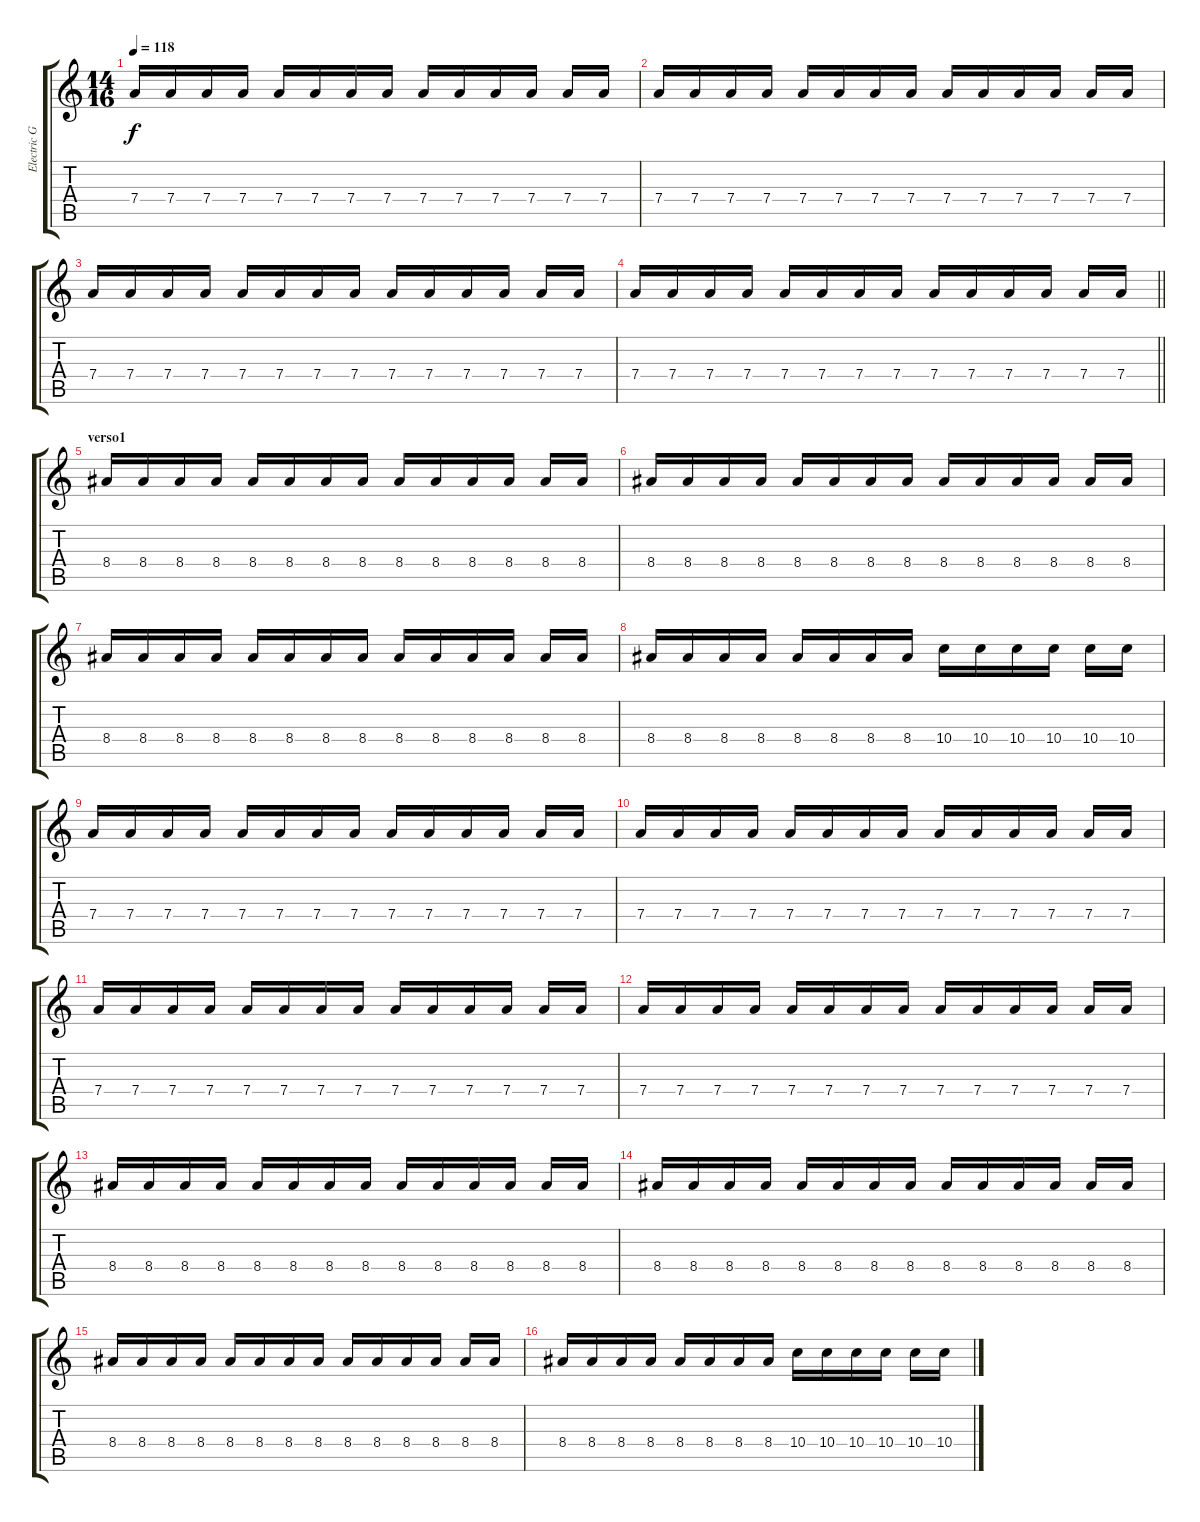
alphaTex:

\track ("Electric Guitar (Mike Sullivan)" "Electric G") {instrument electricguitarjazz}
\staff {score tabs}
\tuning (E4 B3 G3 D3 A2 E2) {hide}
\ts (14 16)
\tempo 118
\clef g2
\ks c
7.4.16{dy f} 7.4.16 7.4.16 7.4.16 7.4.16 7.4.16 7.4.16 7.4.16 7.4.16 7.4.16 7.4.16 7.4.16 7.4.16 7.4.16 |
7.4.16 7.4.16 7.4.16 7.4.16 7.4.16 7.4.16 7.4.16 7.4.16 7.4.16 7.4.16 7.4.16 7.4.16 7.4.16 7.4.16 |
7.4.16 7.4.16 7.4.16 7.4.16 7.4.16 7.4.16 7.4.16 7.4.16 7.4.16 7.4.16 7.4.16 7.4.16 7.4.16 7.4.16 |
\barLineRight lightlight
7.4.16 7.4.16 7.4.16 7.4.16 7.4.16 7.4.16 7.4.16 7.4.16 7.4.16 7.4.16 7.4.16 7.4.16 7.4.16 7.4.16 |
\section ("" "verso1")
8.4.16 8.4.16 8.4.16 8.4.16 8.4.16 8.4.16 8.4.16 8.4.16 8.4.16 8.4.16 8.4.16 8.4.16 8.4.16 8.4.16 |
8.4.16 8.4.16 8.4.16 8.4.16 8.4.16 8.4.16 8.4.16 8.4.16 8.4.16 8.4.16 8.4.16 8.4.16 8.4.16 8.4.16 |
8.4.16 8.4.16 8.4.16 8.4.16 8.4.16 8.4.16 8.4.16 8.4.16 8.4.16 8.4.16 8.4.16 8.4.16 8.4.16 8.4.16 |
8.4.16 8.4.16 8.4.16 8.4.16 8.4.16 8.4.16 8.4.16 8.4.16 10.4.16 10.4.16 10.4.16 10.4.16 10.4.16 10.4.16 |
7.4.16 7.4.16 7.4.16 7.4.16 7.4.16 7.4.16 7.4.16 7.4.16 7.4.16 7.4.16 7.4.16 7.4.16 7.4.16 7.4.16 |
7.4.16 7.4.16 7.4.16 7.4.16 7.4.16 7.4.16 7.4.16 7.4.16 7.4.16 7.4.16 7.4.16 7.4.16 7.4.16 7.4.16 |
7.4.16 7.4.16 7.4.16 7.4.16 7.4.16 7.4.16 7.4.16 7.4.16 7.4.16 7.4.16 7.4.16 7.4.16 7.4.16 7.4.16 |
7.4.16 7.4.16 7.4.16 7.4.16 7.4.16 7.4.16 7.4.16 7.4.16 7.4.16 7.4.16 7.4.16 7.4.16 7.4.16 7.4.16 |
8.4.16 8.4.16 8.4.16 8.4.16 8.4.16 8.4.16 8.4.16 8.4.16 8.4.16 8.4.16 8.4.16 8.4.16 8.4.16 8.4.16 |
8.4.16 8.4.16 8.4.16 8.4.16 8.4.16 8.4.16 8.4.16 8.4.16 8.4.16 8.4.16 8.4.16 8.4.16 8.4.16 8.4.16 |
8.4.16 8.4.16 8.4.16 8.4.16 8.4.16 8.4.16 8.4.16 8.4.16 8.4.16 8.4.16 8.4.16 8.4.16 8.4.16 8.4.16 |
8.4.16 8.4.16 8.4.16 8.4.16 8.4.16 8.4.16 8.4.16 8.4.16 10.4.16 10.4.16 10.4.16 10.4.16 10.4.16 10.4.16
